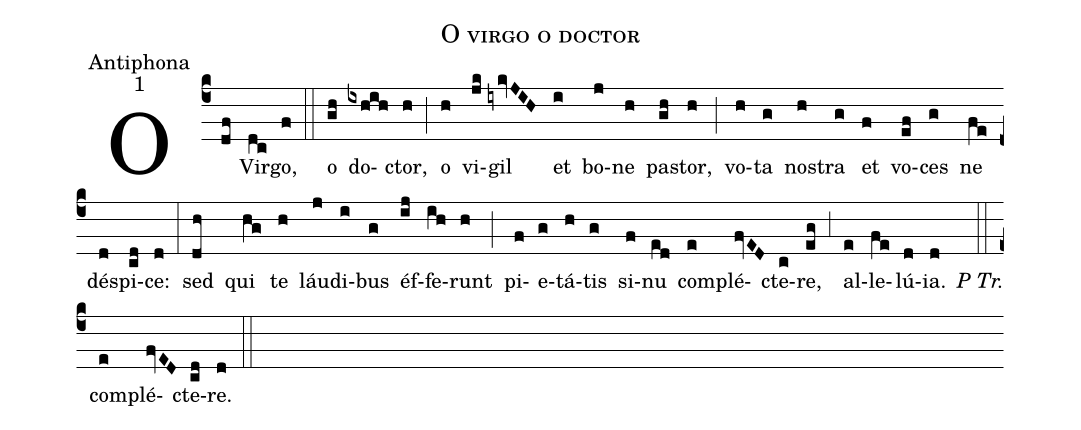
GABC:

name:O virgo o doctor;
office-part:Antiphona;
mode:1;
%%
(c4) O(df) Vir(dc)go,(f) (::) o(gh) do(ixhih)ctor,(h) (;) o(h) vi(jk)gil(iykvJIH) et(i) bo(j)ne(h) pa(gh)stor,(h) (;) vo(h)ta(g) no(h)stra(g) et(f) vo(ef)ces(g) ne(fe) dé(d)spi(cd)ce:(d) (:) sed(dh) qui(hg) te(h) láu(j)di(i)bus(g) éf(ij)fe(ih)runt(h) (;) pi(f)e(g)tá(h)tis(g) si(f)nu(ed) com(e)plé(fvED)cte(c)re,(eg) (;3) al(e)le(fe)lú(d)ia.(d) <i>P Tr.</i>(::) com(e)plé(fvED)cte(cd)re.(d) (::)
